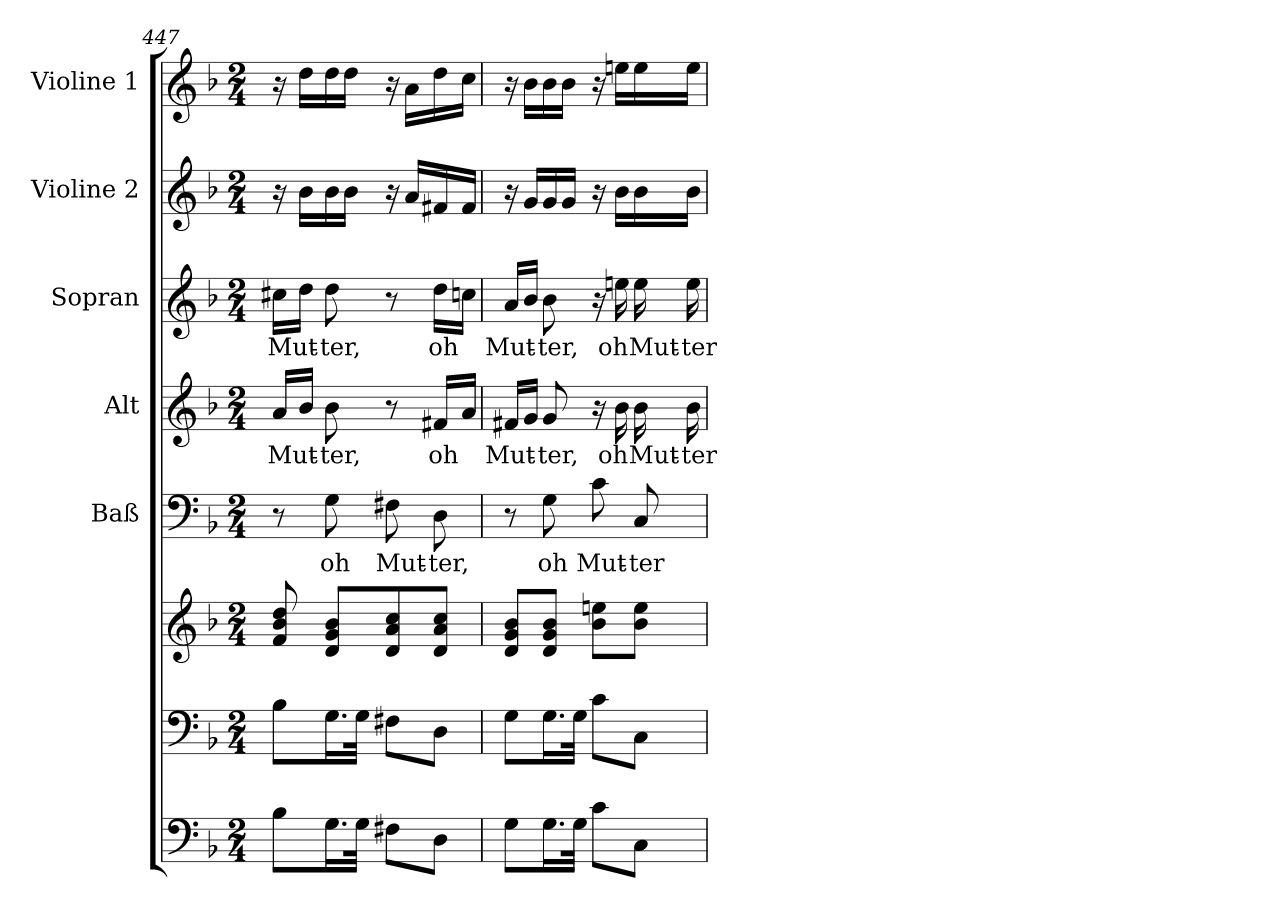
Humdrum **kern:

**kern	**kern	**kern	**kern	**text	**kern	**text	**kern	**text	**kern	**kern
*part7	*part6	*part6	*part5	*part5	*part4	*part4	*part3	*part3	*part2	*part1
*staff8	*staff7	*staff6	*staff5	*staff5	*staff4	*staff4	*staff3	*staff3	*staff2	*staff1
*	*	*	*I"Baß	*	*I"Alt	*	*I"Sopran	*	*I"Violine 2	*I"Violine 1
*	*	*	*	*	*	*	*	*	*I'Vln	*I'Vln
!!LO:PB:g=z
*clefF4	*clefF4	*clefG2	*clefF4	*	*clefG2	*	*clefG2	*	*clefG2	*clefG2
*ITrd7c12	*	*	*	*	*	*	*	*	*	*
*k[b-]	*k[b-]	*k[b-]	*k[b-]	*	*k[b-]	*	*k[b-]	*	*k[b-]	*k[b-]
*F:	*F:	*F:	*F:	*	*F:	*	*F:	*	*F:	*F:
*M2/4	*M2/4	*M2/4	*M2/4	*	*M2/4	*	*M2/4	*	*M2/4	*M2/4
=447	=447	=447	=447	=447	=447	=447	=447	=447	=447	=447
!	!	!	!	!	!	!LO:LY:b	!	!LO:LY:b	!	!
8BB-\L	8B-\L	8f/ 8b-/ 8dd/	8r	.	16a/LL	Mut-	16cc#X\LL	Mut-	16r	16r
.	.	.	.	.	16b-/JJ	.	16dd\JJ	.	16b-\LL	16dd\LL
!	!	!	!	!LO:LY:b	!	!LO:LY:b	!	!LO:LY:b	!	!
16.GG\L	16.G\L	8d/ 8g/ 8b-/L	8G\	oh	8b-\	-ter,	8dd\	-ter,	16b-\	16dd\
.	.	.	.	.	.	.	.	.	16b-\JJ	16dd\JJ
32GG\JJk	32G\JJk	.	.	.	.	.	.	.	.	.
!	!	!	!	!LO:LY:b	!	!	!	!	!	!
8FF#X\L	8F#X\L	8d/ 8a/ 8cc/	8F#X\	Mut-	8r	.	8r	.	16r	16r
.	.	.	.	.	.	.	.	.	16a/LL	16a\LL
!	!	!	!	!LO:LY:b	!	!LO:LY:b	!	!LO:LY:b	!	!
8DD\J	8D\J	8d/ 8a/ 8cc/J	8D\	-ter,	16f#X/LL	oh	16dd\LL	oh	16f#X/	16dd\
.	.	.	.	.	16a/JJ	.	16ccn\JJ	.	16f#/JJ	16cc\JJ
=448	=448	=448	=448	=448	=448	=448	=448	=448	=448	=448
!	!	!	!	!	!	!LO:LY:b	!	!LO:LY:b	!	!
8GG\L	8G\L	8d/ 8g/ 8b-/L	8r	.	16f#X/LL	Mut-	16a/LL	Mut-	16r	16r
.	.	.	.	.	16g/JJ	.	16b-/JJ	.	16g/LL	16b-\LL
!	!	!	!	!LO:LY:b	!	!LO:LY:b	!	!LO:LY:b	!	!
16.GG\L	16.G\L	8d/ 8g/ 8b-/J	8G\	oh	8g/	-ter,	8b-\	-ter,	16g/	16b-\
.	.	.	.	.	.	.	.	.	16g/JJ	16b-\JJ
32GG\JJk	32G\JJk	.	.	.	.	.	.	.	.	.
!	!	!	!	!LO:LY:b	!	!	!	!	!	!
8C\L	8c\L	8b-\ 8een\L	8c\	Mut-	16r	.	16r	.	16r	16r
!	!	!	!	!	!	!LO:LY:b	!	!LO:LY:b	!	!
.	.	.	.	.	16b-\	oh	16een\	oh	16b-\LL	16een\LL
!	!	!	!	!LO:LY:b	!	!LO:LY:b	!	!LO:LY:b	!	!
8CC\J	8C\J	8b-\ 8ee\J	8C/	-ter	16b-\	Mut-	16ee\	Mut-	16b-\	16ee\
!	!	!	!	!	!	!LO:LY:b	!	!LO:LY:b	!	!
.	.	.	.	.	16b-\	-ter	16ee\	-ter	16b-\JJ	16ee\JJ
=	=	=	=	=	=	=	=	=	=	=
*-	*-	*-	*-	*-	*-	*-	*-	*-	*-	*-
